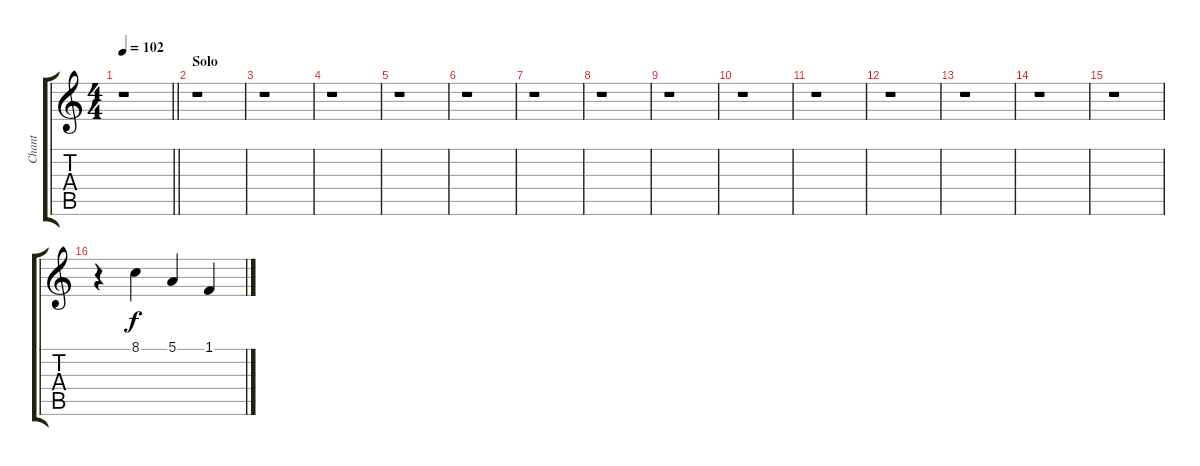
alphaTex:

\track ("Chant" "Chant") {instrument lead6voice}
\staff {score tabs}
\tuning (E4 B3 G3 D3 A2 E2) {hide}
\ts (4 4)
\tempo 102
\clef g2
\barLineRight lightlight
\ks c
r.1{dy f} |
\section ("" "Solo")
r.1 |
r.1 |
r.1 |
r.1 |
r.1 |
r.1 |
r.1 |
r.1 |
r.1 |
r.1 |
r.1 |
r.1 |
r.1 |
r.1 |
r.4 8.1.4 5.1.4 1.1.4
